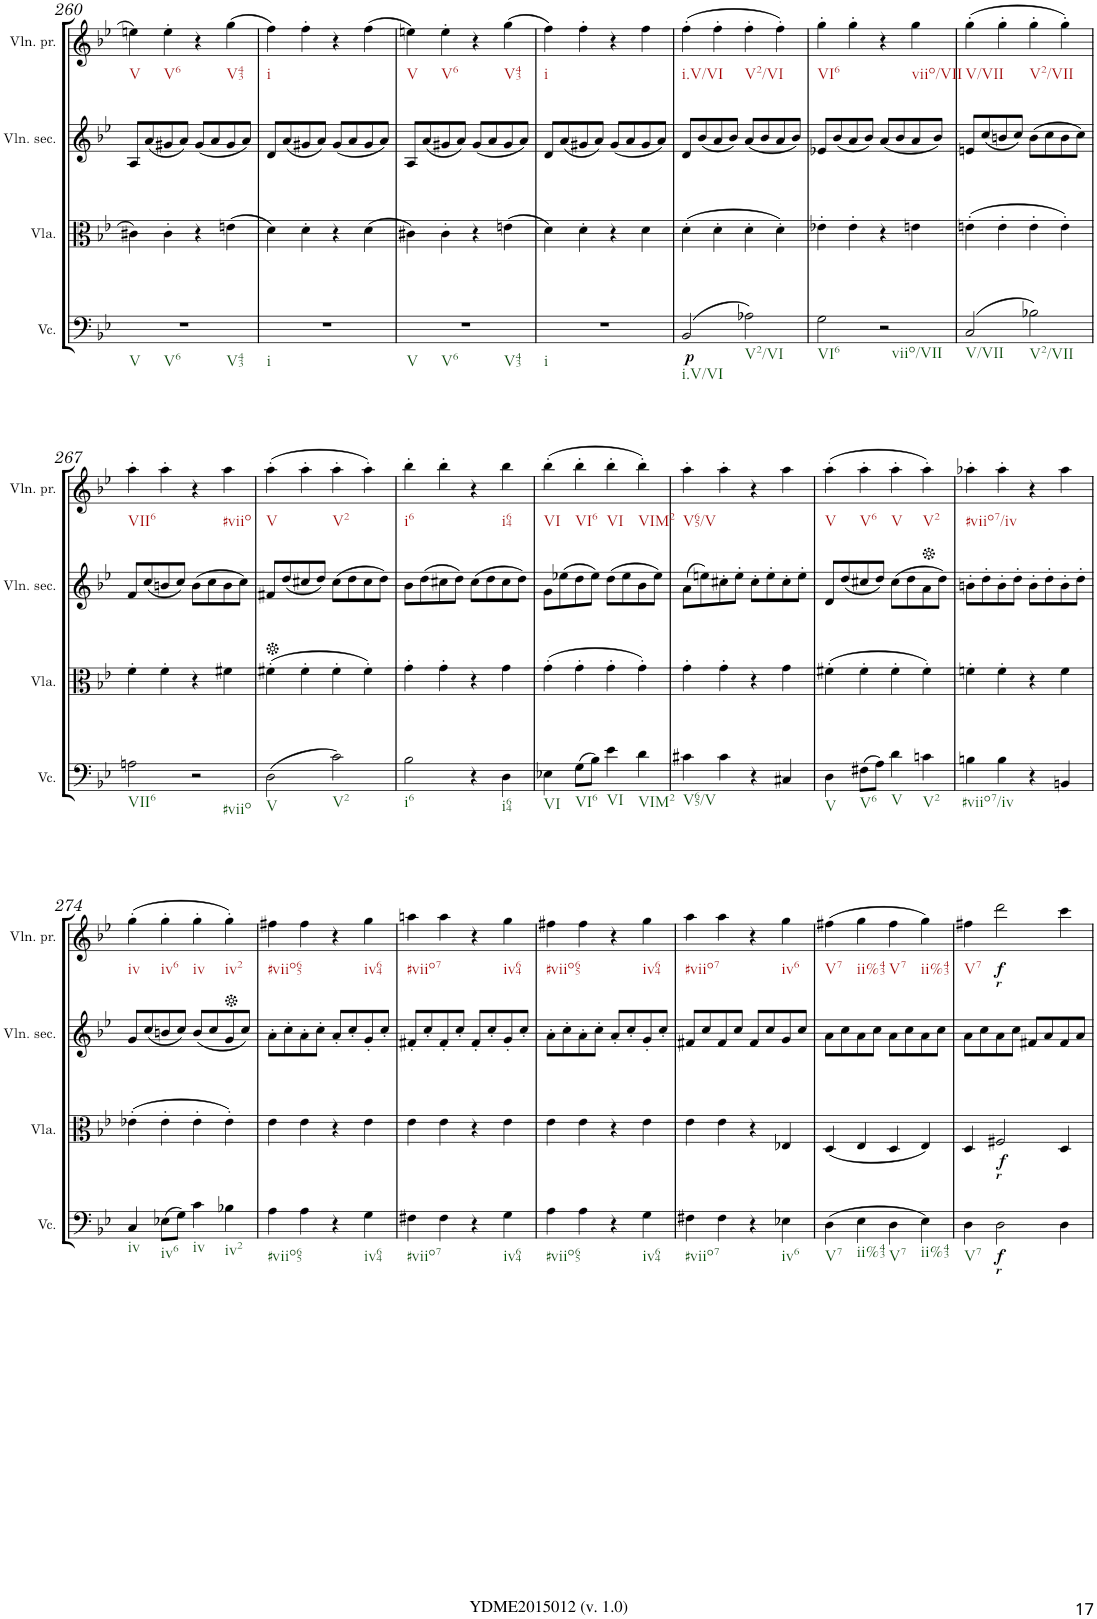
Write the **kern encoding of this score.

**kern	**dynam	**kern	**dynam	**kern	**kern	**dynam
*part4	*part4	*part3	*part3	*part2	*part1	*part1
*staff4	*staff4	*staff3	*staff3	*staff2	*staff1	*staff1
*I"Violoncelle	*	*I"Viola	*	*I"Violino secondo	*I"Violino primo	*
*I'Vc.	*	*I'Vla.	*	*I'Vln. sec.	*I'Vln. pr.	*
!!LO:PB:g=z
*clefF4	*	*clefC3	*	*clefG2	*clefG2	*
*k[b-e-]	*	*k[b-e-]	*	*k[b-e-]	*k[b-e-]	*
*B-:	*	*B-:	*	*B-:	*B-:	*
*M2/2	*	*M2/2	*	*M2/2	*M2/2	*
*met(c|)	*	*met(c|)	*	*met(c|)	*met(c|)	*
=260	=260	=260	=260	=260	=260	=260
!	!	!	!	!	!LO:TX:b:t=V	!
!LO:TX:b:t=V	!	!	!	!	!	!
!LO:TX:b:t=V6	!	!	!	!	!	!
!LO:TX:b:t=V43	!	!	!	!	!	!
1r	.	4c#X\	.	8A/L	4een\	.
.	.	.	.	(<8a/	.	.
!	!	!	!	!	!LO:TX:b:t=V6	!
.	.	4c#'\	.	8g#X/	4ee'\	.
.	.	.	.	8a/J)	.	.
.	.	4r	.	(<8g#/L	4r	.
.	.	.	.	8a/	.	.
!	!	!	!	!	!LO:TX:b:t=V43	!
.	.	(>4en\	.	8g#/	(>4gg\	.
.	.	.	.	8a/J)	.	.
=261	=261	=261	=261	=261	=261	=261
!	!	!	!	!	!LO:TX:b:t=i	!
!LO:TX:b:t=i	!	!	!	!	!	!
1r	.	4d\)	.	8d/L	4ff\)	.
.	.	.	.	(<8a/	.	.
.	.	4d'\	.	8g#X/	4ff'\	.
.	.	.	.	8a/J)	.	.
.	.	4r	.	(<8g#/L	4r	.
.	.	.	.	8a/	.	.
.	.	(>4d\	.	8g#/	(>4ff\	.
.	.	.	.	8a/J)	.	.
=262	=262	=262	=262	=262	=262	=262
!	!	!	!	!	!LO:TX:b:t=V	!
!LO:TX:b:t=V	!	!	!	!	!	!
!LO:TX:b:t=V6	!	!	!	!	!	!
!LO:TX:b:t=V43	!	!	!	!	!	!
1r	.	4c#X\)	.	8A/L	4een\)	.
.	.	.	.	(<8a/	.	.
!	!	!	!	!	!LO:TX:b:t=V6	!
.	.	4c#'\	.	8g#X/	4ee'\	.
.	.	.	.	8a/J)	.	.
.	.	4r	.	(<8g#/L	4r	.
.	.	.	.	8a/	.	.
!	!	!	!	!	!LO:TX:b:t=V43	!
.	.	(>4en\	.	8g#/	(>4gg\	.
.	.	.	.	8a/J)	.	.
=263	=263	=263	=263	=263	=263	=263
!	!	!	!	!	!LO:TX:b:t=i	!
!LO:TX:b:t=i	!	!	!	!	!	!
1r	.	4d\)	.	8d/L	4ff\)	.
.	.	.	.	(<8a/	.	.
.	.	4d'\	.	8g#X/	4ff'\	.
.	.	.	.	8a/J)	.	.
.	.	4r	.	(<8g#/L	4r	.
.	.	.	.	8a/	.	.
.	.	4d\	.	8g#/	4ff\	.
.	.	.	.	8a/J)	.	.
=264	=264	=264	=264	=264	=264	=264
!	!	!	!	!	!LO:TX:b:t=i.V/VI	!
!LO:TX:b:t=i.V/VI	!	!	!	!	!	!
!	!LO:DY:b	!	!	!	!	!
(>2BB-/	p	(>4d'\	.	8d/L	(>4ff'\	.
.	.	.	.	(<8b-/	.	.
.	.	4d'\	.	8a/	4ff'\	.
.	.	.	.	8b-/J)	.	.
!	!	!	!	!	!LO:TX:b:t=V2/VI	!
!LO:TX:b:t=V2/VI	!	!	!	!	!	!
2A-X\)	.	4d'\	.	(<8a/L	4ff'\	.
.	.	.	.	8b-/	.	.
.	.	4d'\)	.	8a/	4ff'\)	.
.	.	.	.	8b-/J)	.	.
=265	=265	=265	=265	=265	=265	=265
!	!	!	!	!	!LO:TX:b:t=VI6	!
!LO:TX:b:t=VI6	!	!	!	!	!	!
2G\	.	4e-X'\	.	8e-X/L	4gg'\	.
.	.	.	.	(<8b-/	.	.
.	.	4e-'\	.	8a/	4gg'\	.
.	.	.	.	8b-/J)	.	.
!LO:TX:b:t=viio/VII	!	!	!	!	!	!
2r	.	4r	.	(<8a/L	4r	.
.	.	.	.	8b-/	.	.
!	!	!	!	!	!LO:TX:b:t=viio/VII	!
.	.	4en\	.	8a/	4gg\	.
.	.	.	.	8b-/J)	.	.
=266	=266	=266	=266	=266	=266	=266
!	!	!	!	!	!LO:TX:b:t=V/VII	!
!LO:TX:b:t=V/VII	!	!	!	!	!	!
(>2C/	.	(>4en'\	.	8en/L	(>4gg'\	.
.	.	.	.	(<8cc/	.	.
.	.	4e'\	.	8bn/	4gg'\	.
.	.	.	.	8cc/J)	.	.
!	!	!	!	!	!LO:TX:b:t=V2/VII	!
!LO:TX:b:t=V2/VII	!	!	!	!	!	!
2B-X\)	.	4e'\	.	(>8b\L	4gg'\	.
.	.	.	.	8cc\	.	.
.	.	4e'\)	.	8b\	4gg'\)	.
.	.	.	.	8cc\J)	.	.
!!LO:LB:g=z
=267	=267	=267	=267	=267	=267	=267
!	!	!	!	!	!LO:TX:b:t=VII6	!
!LO:TX:b:t=VII6	!	!	!	!	!	!
2An\	.	4f'\	.	8f/L	4aa'\	.
.	.	.	.	(<8cc/	.	.
.	.	4f'\	.	8bn/	4aa'\	.
.	.	.	.	8cc/J)	.	.
!LO:TX:b:t=#viio	!	!	!	!	!	!
2r	.	4r	.	(>8b\L	4r	.
.	.	.	.	8cc\	.	.
!	!	!	!	!	!LO:TX:b:t=#viio	!
.	.	4f#X\	.	8b\	4aa\	.
.	.	.	.	8cc\J)	.	.
=268	=268	=268	=268	=268	=268	=268
!	!	!	!	!	!LO:TX:b:t=V	!
!LO:TX:b:t=V	!	!	!	!	!	!
(>2D\	.	(>4f#X'\	.	8f#X/L	(>4aa'\	.
.	.	.	.	(<8dd/	.	.
.	.	4f#'\	.	8cc#X/	4aa'\	.
.	.	.	.	8dd/J)	.	.
!	!	!	!	!	!LO:TX:b:t=V2	!
!LO:TX:b:t=V2	!	!	!	!	!	!
2c\)	.	4f#'\	.	(>8cc#\L	4aa'\	.
.	.	.	.	8dd\	.	.
.	.	4f#'\)	.	8cc#\	4aa'\)	.
.	.	.	.	8dd\J)	.	.
=269	=269	=269	=269	=269	=269	=269
!	!	!	!	!	!LO:TX:b:t=i6	!
!LO:TX:b:t=i6	!	!	!	!	!	!
2B-\	.	4g'\	.	8b-\L	4bb-'\	.
.	.	.	.	(>8dd\	.	.
.	.	4g'\	.	8cc#X\	4bb-'\	.
.	.	.	.	8dd\J)	.	.
4r	.	4r	.	(>8cc#\L	4r	.
.	.	.	.	8dd\	.	.
!	!	!	!	!	!LO:TX:b:t=i64	!
!LO:TX:b:t=i64	!	!	!	!	!	!
4D\	.	4g\	.	8cc#\	4bb-\	.
.	.	.	.	8dd\J)	.	.
=270	=270	=270	=270	=270	=270	=270
!	!	!	!	!	!LO:TX:b:t=VI	!
!LO:TX:b:t=VI	!	!	!	!	!	!
4E-X\	.	(>4g'\	.	8g\L	(>4bb-'\	.
.	.	.	.	(>8ee-X\	.	.
!	!	!	!	!	!LO:TX:b:t=VI6	!
!LO:TX:b:t=VI6	!	!	!	!	!	!
(>8G\L	.	4g'\	.	8dd\	4bb-'\	.
8B-\J)	.	.	.	8ee-\J)	.	.
!	!	!	!	!	!LO:TX:b:t=VI	!
!LO:TX:b:t=VI	!	!	!	!	!	!
4e-\	.	4g'\	.	(>8dd\L	4bb-'\	.
.	.	.	.	8ee-\	.	.
!	!	!	!	!	!LO:TX:b:t=VIM2	!
!LO:TX:b:t=VIM2	!	!	!	!	!	!
4d\	.	4g'\)	.	8b-\	4bb-'\)	.
.	.	.	.	8ee-\J)	.	.
=271	=271	=271	=271	=271	=271	=271
!	!	!	!	!	!LO:TX:b:t=V65/V	!
!LO:TX:b:t=V65/V	!	!	!	!	!	!
4c#X\	.	4g'\	.	(>8a\L	4aa'\	.
.	.	.	.	8een\)	.	.
4c#\	.	4g'\	.	8cc#X'\	4aa'\	.
.	.	.	.	8ee'\J	.	.
4r	.	4r	.	8cc#'\L	4r	.
.	.	.	.	8ee'\	.	.
4C#X/	.	4g\	.	8cc#'\	4aa\	.
.	.	.	.	8ee'\J	.	.
=272	=272	=272	=272	=272	=272	=272
!	!	!	!	!	!LO:TX:b:t=V	!
!LO:TX:b:t=V	!	!	!	!	!	!
4D\	.	(>4f#X'\	.	8d/L	(>4aa'\	.
.	.	.	.	(<8dd/	.	.
!	!	!	!	!	!LO:TX:b:t=V6	!
!LO:TX:b:t=V6	!	!	!	!	!	!
(>8F#X\L	.	4f#'\	.	8cc#X/	4aa'\	.
8A\J)	.	.	.	8dd/J)	.	.
!	!	!	!	!	!LO:TX:b:t=V	!
!LO:TX:b:t=V	!	!	!	!	!	!
4d\	.	4f#'\	.	(>8cc#\L	4aa'\	.
.	.	.	.	8dd\	.	.
!	!	!	!	!	!LO:TX:b:t=V2	!
!LO:TX:b:t=V2	!	!	!	!	!	!
4cn\	.	4f#'\)	.	8a\	4aa'\)	.
.	.	.	.	8dd\J)	.	.
=273	=273	=273	=273	=273	=273	=273
!	!	!	!	!	!LO:TX:b:t=#viio7/iv	!
!LO:TX:b:t=#viio7/iv	!	!	!	!	!	!
4Bn\	.	4fn'\	.	8bn'\L	4aa-X'\	.
.	.	.	.	8dd'\	.	.
4B\	.	4f'\	.	8b'\	4aa-'\	.
.	.	.	.	8dd'\J	.	.
4r	.	4r	.	8b'\L	4r	.
.	.	.	.	8dd'\	.	.
4BBn/	.	4f\	.	8b'\	4aa-\	.
.	.	.	.	8dd'\J	.	.
!!LO:LB:g=z
=274	=274	=274	=274	=274	=274	=274
!	!	!	!	!	!LO:TX:b:t=iv	!
!LO:TX:b:t=iv	!	!	!	!	!	!
4C/	.	(>4e-X'\	.	8g/L	(>4gg'\	.
.	.	.	.	(<8cc/	.	.
!	!	!	!	!	!LO:TX:b:t=iv6	!
!LO:TX:b:t=iv6	!	!	!	!	!	!
(>8E-X\L	.	4e-'\	.	8bn/	4gg'\	.
8G\J)	.	.	.	8cc/J)	.	.
!	!	!	!	!	!LO:TX:b:t=iv	!
!LO:TX:b:t=iv	!	!	!	!	!	!
4c\	.	4e-'\	.	(<8b/L	4gg'\	.
.	.	.	.	8cc/	.	.
!	!	!	!	!	!LO:TX:b:t=iv2	!
!LO:TX:b:t=iv2	!	!	!	!	!	!
4B-X\	.	4e-'\)	.	8g/	4gg'\)	.
.	.	.	.	8cc/J)	.	.
=275	=275	=275	=275	=275	=275	=275
!	!	!	!	!	!LO:TX:b:t=#viio65	!
!LO:TX:b:t=#viio65	!	!	!	!	!	!
4A\	.	4e-\	.	8a'\L	4ff#X\	.
.	.	.	.	8cc'\	.	.
4A\	.	4e-\	.	8a'\	4ff#\	.
.	.	.	.	8cc'\J	.	.
4r	.	4r	.	8a'/L	4r	.
.	.	.	.	8cc'/	.	.
!	!	!	!	!	!LO:TX:b:t=iv64	!
!LO:TX:b:t=iv64	!	!	!	!	!	!
4G\	.	4e-\	.	8g'/	4gg\	.
.	.	.	.	8cc'/J	.	.
=276	=276	=276	=276	=276	=276	=276
!	!	!	!	!	!LO:TX:b:t=#viio7	!
!LO:TX:b:t=#viio7	!	!	!	!	!	!
4F#X\	.	4e-\	.	8f#X'/L	4aan\	.
.	.	.	.	8cc'/	.	.
4F#\	.	4e-\	.	8f#'/	4aa\	.
.	.	.	.	8cc'/J	.	.
4r	.	4r	.	8f#'/L	4r	.
.	.	.	.	8cc'/	.	.
!	!	!	!	!	!LO:TX:b:t=iv64	!
!LO:TX:b:t=iv64	!	!	!	!	!	!
4G\	.	4e-\	.	8g'/	4gg\	.
.	.	.	.	8cc'/J	.	.
=277	=277	=277	=277	=277	=277	=277
!	!	!	!	!	!LO:TX:b:t=#viio65	!
!LO:TX:b:t=#viio65	!	!	!	!	!	!
4A\	.	4e-\	.	8a'\L	4ff#X\	.
.	.	.	.	8cc'\	.	.
4A\	.	4e-\	.	8a'\	4ff#\	.
.	.	.	.	8cc'\J	.	.
4r	.	4r	.	8a'/L	4r	.
.	.	.	.	8cc'/	.	.
!	!	!	!	!	!LO:TX:b:t=iv64	!
!LO:TX:b:t=iv64	!	!	!	!	!	!
4G\	.	4e-\	.	8g'/	4gg\	.
.	.	.	.	8cc'/J	.	.
=278	=278	=278	=278	=278	=278	=278
!	!	!	!	!	!LO:TX:b:t=#viio7	!
!LO:TX:b:t=#viio7	!	!	!	!	!	!
4F#X\	.	4e-\	.	8f#X/L	4aa\	.
.	.	.	.	8cc/	.	.
4F#\	.	4e-\	.	8f#/	4aa\	.
.	.	.	.	8cc/J	.	.
4r	.	4r	.	8f#/L	4r	.
.	.	.	.	8cc/	.	.
!	!	!	!	!	!LO:TX:b:t=iv6	!
!LO:TX:b:t=iv6	!	!	!	!	!	!
4E-X\	.	4E-X/	.	8g/	4gg\	.
.	.	.	.	8cc/J	.	.
=279	=279	=279	=279	=279	=279	=279
!	!	!	!	!	!LO:TX:b:t=V7	!
!LO:TX:b:t=V7	!	!	!	!	!	!
(>4D\	.	(<4D/	.	8a\L	(>4ff#X\	.
.	.	.	.	8cc\	.	.
!	!	!	!	!	!LO:TX:b:t=ii%43	!
!LO:TX:b:t=ii%43	!	!	!	!	!	!
4E-\	.	4E-/	.	8a\	4gg\	.
.	.	.	.	8cc\J	.	.
!	!	!	!	!	!LO:TX:b:t=V7	!
!LO:TX:b:t=V7	!	!	!	!	!	!
4D\	.	4D/	.	8a\L	4ff#\	.
.	.	.	.	8cc\	.	.
!	!	!	!	!	!LO:TX:b:t=ii%43	!
!LO:TX:b:t=ii%43	!	!	!	!	!	!
4E-\)	.	4E-/)	.	8a\	4gg\)	.
.	.	.	.	8cc\J	.	.
=280	=280	=280	=280	=280	=280	=280
!	!	!	!	!	!LO:TX:b:t=V7	!
!LO:TX:b:t=V7	!	!	!	!	!	!
4D\	.	4D/	.	8a\L	4ff#X\	.
.	.	.	.	8cc\	.	.
!	!	!	!	!	!LO:TX:b:Bi:t=r	!
!	!	!LO:TX:b:Bi:t=r	!	!	!	!
!LO:TX:b:Bi:t=r	!	!	!	!	!	!
!	!LO:DY:b	!	!LO:DY:b	!	!	!LO:DY:b
2D\	f	2F#X/	f	8a\	2ddd\	f
.	.	.	.	8cc\J	.	.
.	.	.	.	8f#X/L	.	.
.	.	.	.	8a/	.	.
4D\	.	4D/	.	8f#/	4ccc\	.
.	.	.	.	8a/J	.	.
=	=	=	=	=	=	=
*-	*-	*-	*-	*-	*-	*-
